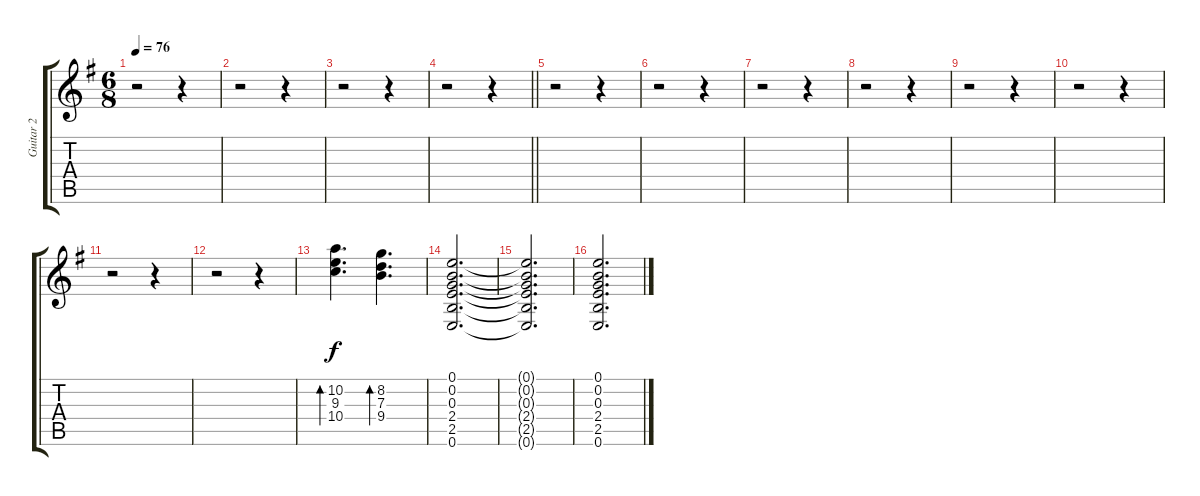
\track ("Guitar 2" "Guitar 2") {instrument overdrivenguitar}
\staff {score tabs}
\tuning (E4 B3 G3 D3 A2 E2) {hide}
\ts (6 8)
\tempo 76
\clef g2
\ks g
r.2{dy f instrument overdrivenguitar} r.4 |
r.2 r.4 |
r.2 r.4 |
\barLineRight lightlight
r.2 r.4 |
r.2 r.4 |
r.2 r.4 |
r.2 r.4 |
r.2 r.4 |
r.2 r.4 |
r.2 r.4 |
r.2 r.4 |
r.2 r.4 |
(10.2 9.3 10.4).4{d bd 30} (8.2 7.3 9.4).4{d bd 30} |
(0.1 0.2 0.3 2.4 2.5 0.6).2{d} |
(0.1{t} 0.2{t} 0.3{t} 2.4{t} 2.5{t} 0.6{t}).2{d} |
(0.1 0.2 0.3 2.4 2.5 0.6).2{d}
